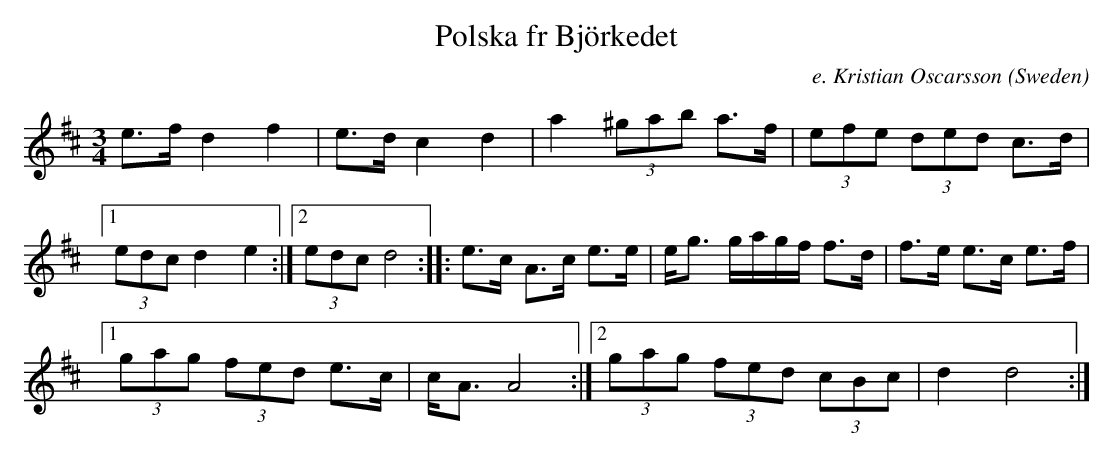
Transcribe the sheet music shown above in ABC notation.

X:1
T:Polska fr Björkedet
O:Sweden
M:3/4
C:e. Kristian Oscarsson
K:D
e>f d2 f2|e>d c2 d2|\
a2 (3^gab a>f | (3efe (3ded c>d |1
(3edc d2 e2 :|2 (3edc d4 :: \
e>c A>c e>e | e<g g/a/g/f/ f>d| f>e e>c e>f |1
(3gag (3fed e>c |c<A A4 \
:|2 (3gag (3fed (3cBc | d2 d4 :|
